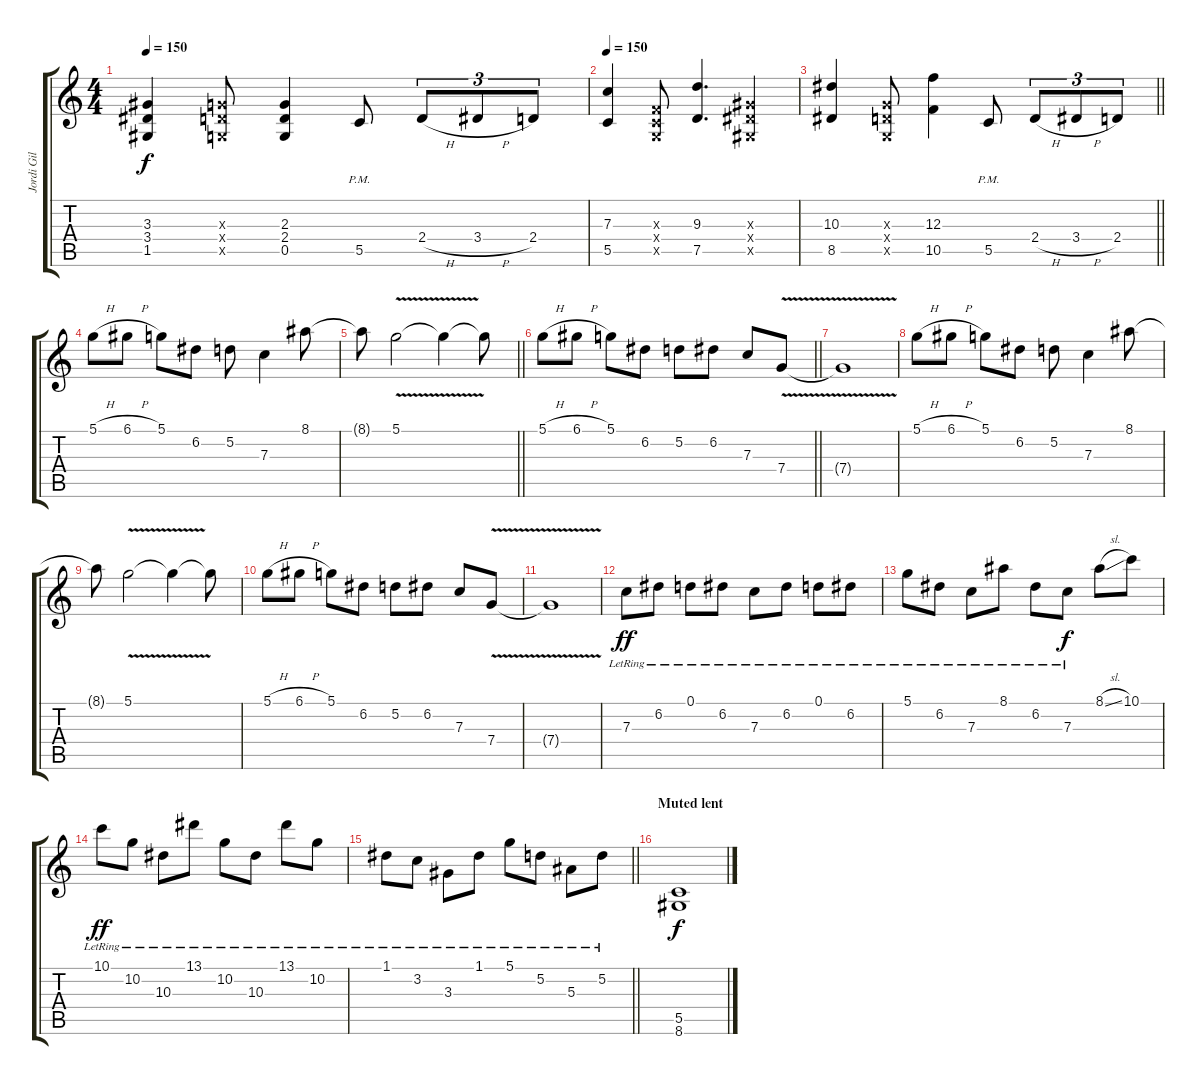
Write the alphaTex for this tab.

\track ("Jordi Gil" "Jordi Gil") {instrument overdrivenguitar}
\staff {score tabs}
\tuning (D4 A3 F3 C3 G2 C2) {hide}
\ts (4 4)
\tempo 150
\clef g2
\ks c
(3.3 3.4 1.5).4{dy f} (2.3{x} 2.4{x} 0.5{x}).8 (2.3 2.4 0.5).4 5.5{pm}.8 2.4{h}.8{tu (3 2)} 3.4{h}.8{tu (3 2)} 2.4.8{tu (3 2)} |
\tempo 155
\tempo 150
(7.3 5.5).4 (0.3{x} 0.4{x} 0.5{x}).8 (9.3 7.5).4{d} (3.3{x} 3.4{x} 1.5{x}).4 |
\barLineRight lightlight
(10.3 8.5).4 (2.3{x} 2.4{x} 0.5{x}).8 (12.3 10.5).4 5.5{pm}.8 2.4{h}.8{tu (3 2)} 3.4{h}.8{tu (3 2)} 2.4.8{tu (3 2)} |
5.1{h}.8 6.1{h}.8 5.1.8 6.2.8 5.2.8 7.3.4 8.1.8 |
\barLineRight lightlight
8.1{t}.8 5.1{v}.2 5.1{t}.4 5.1{t}.8 |
\section ("" "")
\barLineRight lightlight
5.1{h}.8 6.1{h}.8 5.1.8 6.2.8 5.2.8 6.2.8 7.3.8 7.4{v}.8 |
\section ("" "")
7.4{t}.1 |
5.1{h}.8 6.1{h}.8 5.1.8 6.2.8 5.2.8 7.3.4 8.1.8 |
8.1{t}.8 5.1{v}.2 5.1{t}.4 5.1{t}.8 |
5.1{h}.8 6.1{h}.8 5.1.8 6.2.8 5.2.8 6.2.8 7.3.8 7.4{v}.8 |
7.4{t}.1 |
7.3{lr}.8{dy ff} 6.2{lr}.8 0.1{lr}.8 6.2{lr}.8 7.3{lr}.8 6.2{lr}.8 0.1{lr}.8 6.2{lr}.8 |
5.1{lr}.8 6.2{lr}.8 7.3{lr}.8 8.1{lr}.8 6.2{lr}.8 7.3{lr}.8{dy f} 8.1{sl}.8 10.1.8 |
10.1{lr}.8{dy ff} 10.2{lr}.8 10.3{lr}.8 13.1{lr}.8 10.2{lr}.8 10.3{lr}.8 13.1{lr}.8 10.2{lr}.8 |
\barLineRight lightlight
1.1{lr}.8 3.2{lr}.8 3.3{lr}.8 1.1{lr}.8 5.1{lr}.8 5.2{lr}.8 5.3{lr}.8 5.2{lr}.8 |
\section ("" "Muted lent")
(5.5 8.6).1{dy f}
